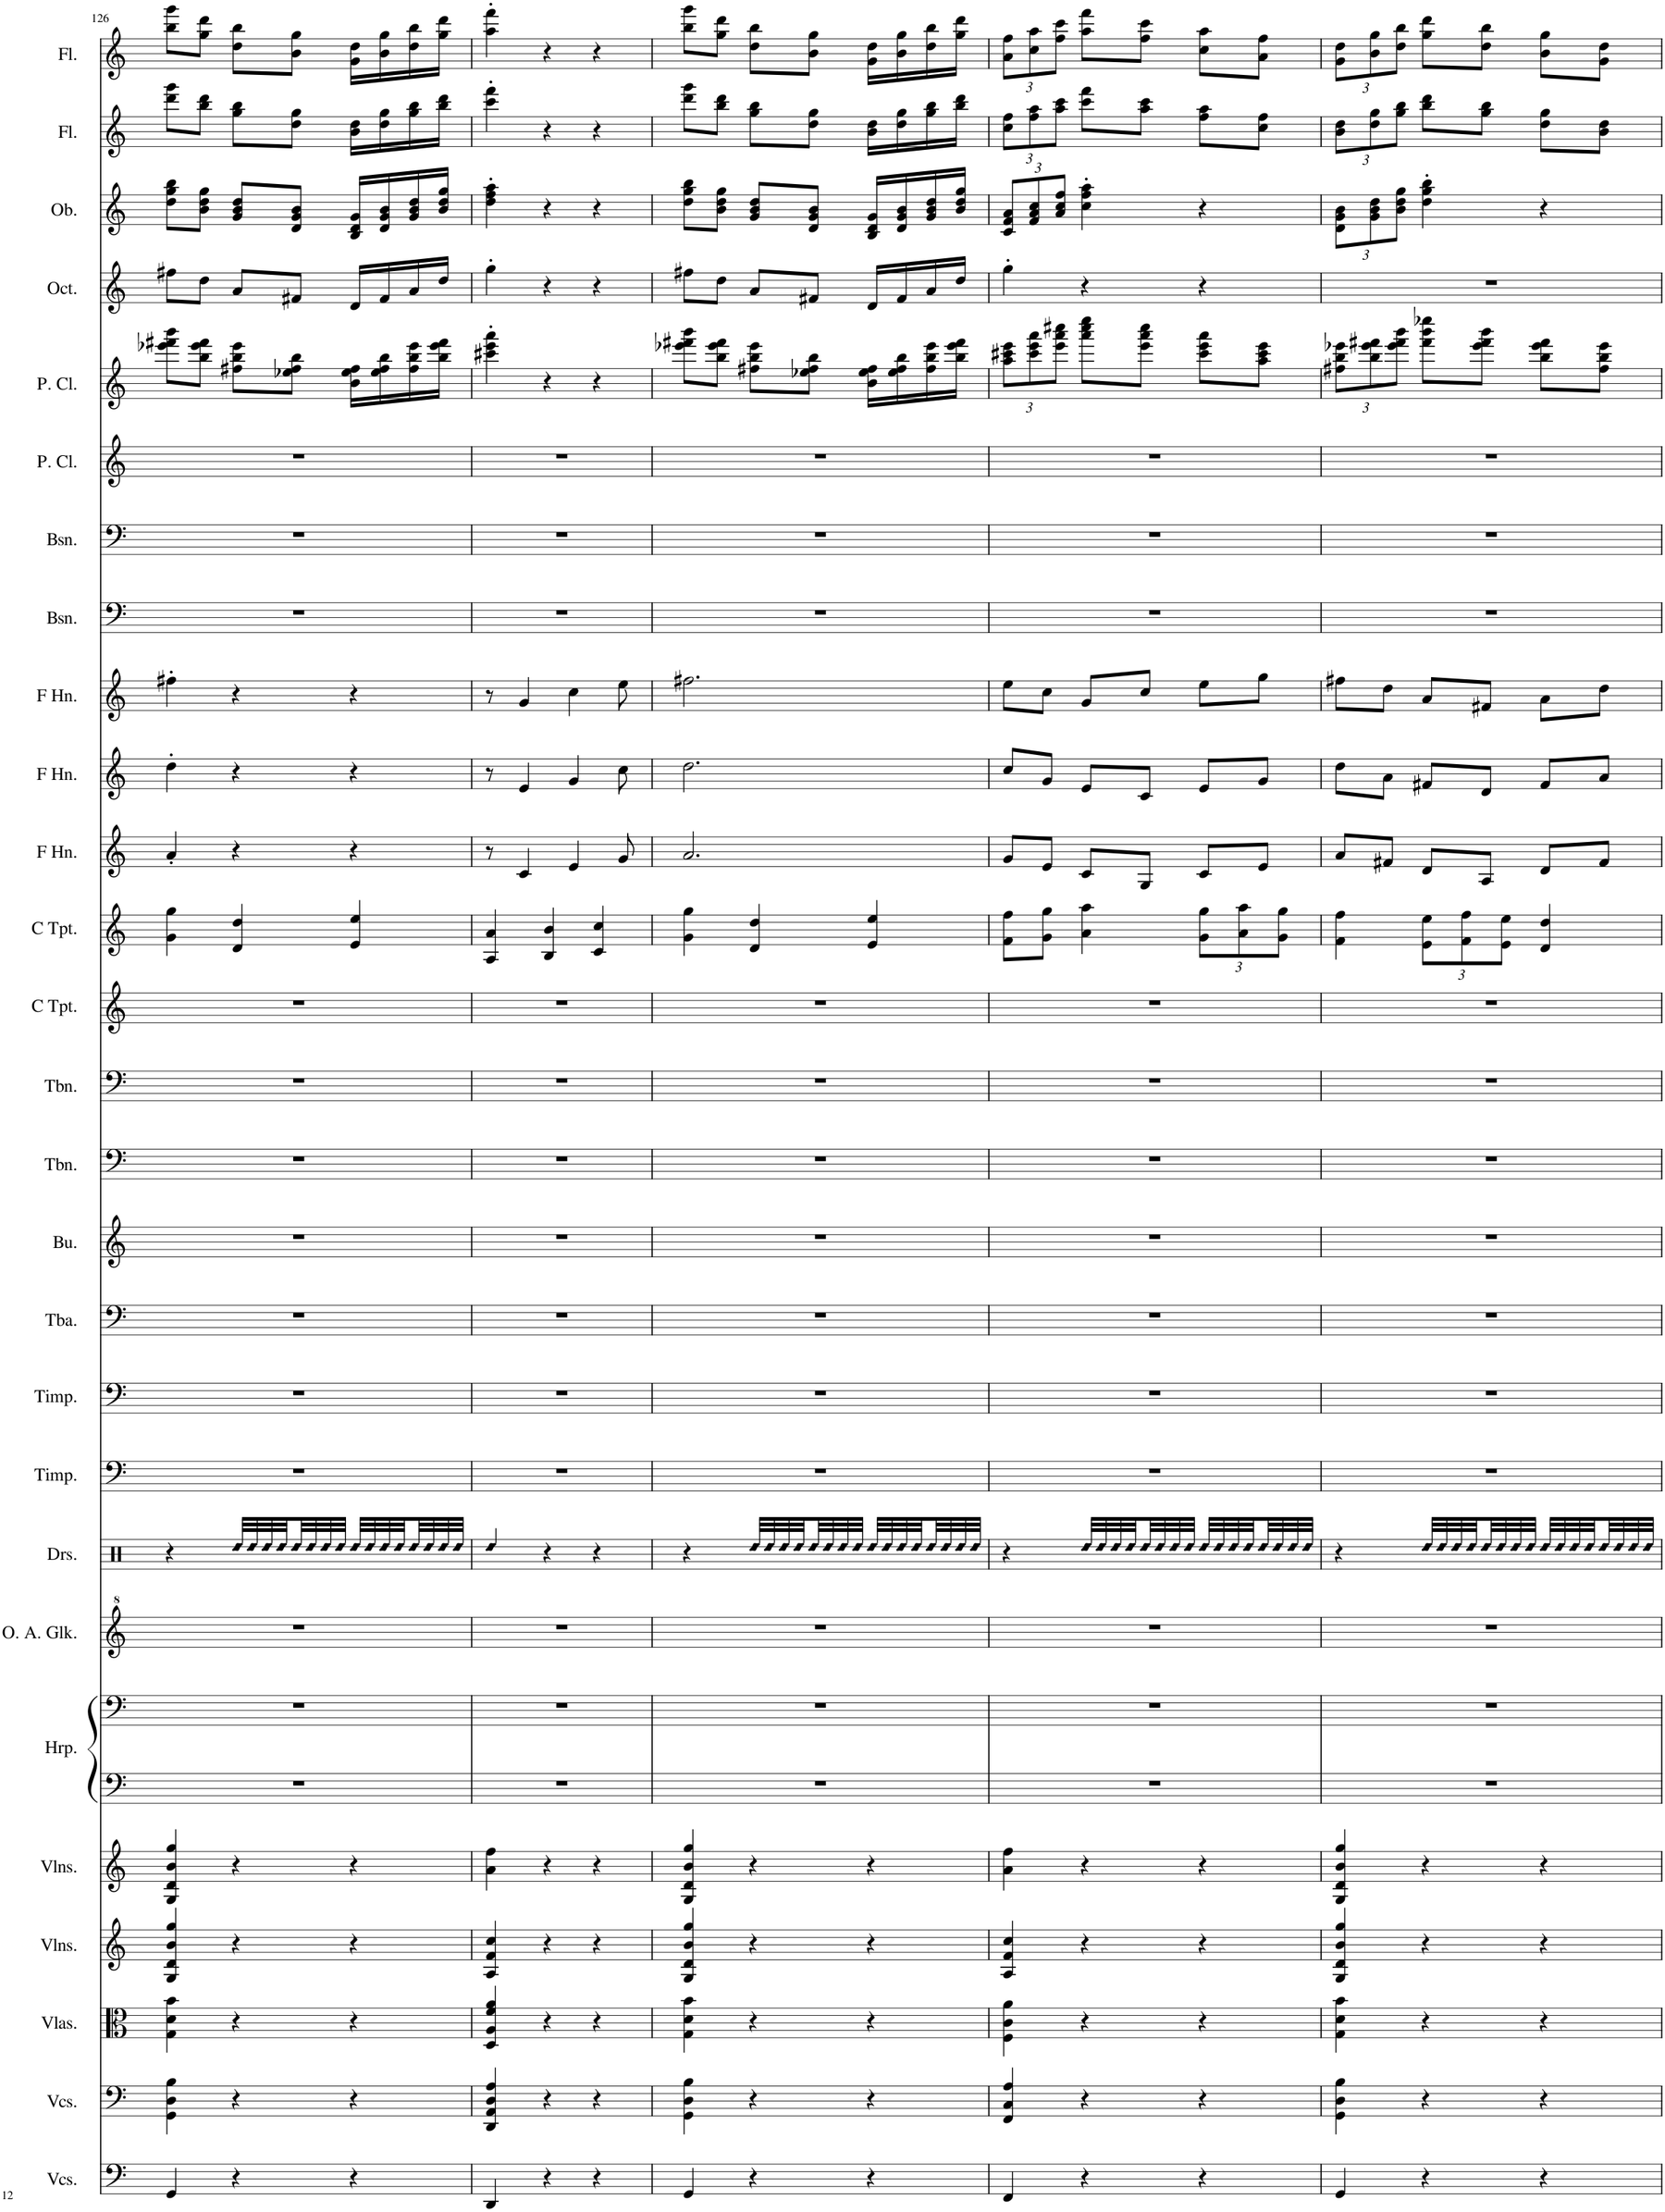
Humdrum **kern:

**kern	**kern	**kern	**kern	**kern	**kern	**kern	**kern	**kern	**kern	**kern	**kern	**kern	**kern	**kern	**kern	**kern	**kern	**kern	**kern	**kern	**kern	**kern	**kern	**kern	**kern	**kern	**kern
*part27	*part26	*part25	*part24	*part23	*part22	*part22	*part21	*part20	*part19	*part18	*part17	*part16	*part15	*part14	*part13	*part12	*part11	*part10	*part9	*part8	*part7	*part6	*part5	*part4	*part3	*part2	*part1
*staff28	*staff27	*staff26	*staff25	*staff24	*staff23	*staff22	*staff21	*staff20	*staff19	*staff18	*staff17	*staff16	*staff15	*staff14	*staff13	*staff12	*staff11	*staff10	*staff9	*staff8	*staff7	*staff6	*staff5	*staff4	*staff3	*staff2	*staff1
*I"Violoncellos, Doublebasses	*I"Violoncellos, Cellos	*I"Violas, Violas	*I"Violins, 2nd Violins	*I"Violins, 1st Violins	*I"Harp, Harp 1	*	*I"Orff Alto Glockenspiel, Glockenspiel	*I"Drumset, Percussion (General MIDI Map)	*I"Timpani, Timpani II	*I"Timpani, Timpani I	*I"Tuba, Bass Tuba	*I"Bugle, Tenor Tuba in Bb	*I"Trombone, Bass Trombone	*I"Trombone, Tenor Trombone	*I"C Trumpet, Trumpets III IV	*I"C Trumpet, Trumpets I II	*I"Horn in F, Horns in F  V  VI	*I"Horn in F, Horns in F III IV	*I"Horn in F, Horns in F  I  II	*I"Bassoon, DoubleBassoon	*I"Bassoon, Bassoons	*I"Piccolo Clarinet, BassClarinets in Bb	*I"Piccolo Clarinet, Clarinets in Bb	*I"Octavin, English Horn	*I"Oboe, Oboe	*I"Flute, Flutes	*I"Flute, Piccolos
*I'Vcs.	*I'Vcs.	*I'Vlas.	*I'Vlns.	*I'Vlns.	*I'Hrp.	*	*I'O. A. Glk.	*I'Drs.	*I'Timp.	*I'Timp.	*I'Tba.	*I'Bu.	*I'Tbn.	*I'Tbn.	*I'C Tpt.	*I'C Tpt.	*I'F Hn.	*I'F Hn.	*I'F Hn.	*I'Bsn.	*I'Bsn.	*I'P. Cl.	*I'P. Cl.	*I'Oct.	*I'Ob.	*I'Fl.	*I'Fl.
!!LO:PB:g=z
*clefF4	*clefF4	*clefC3	*clefG2	*clefG2	*clefF4	*clefF4	*clefG^2	*clefX	*clefF4	*clefF4	*clefF4	*clefG2	*clefF4	*clefF4	*clefG2	*clefG2	*clefG2	*clefG2	*clefG2	*clefF4	*clefF4	*clefG2	*clefG2	*clefG2	*clefG2	*clefG2	*clefG2
*	*	*	*	*	*	*	*	*	*	*	*	*	*	*	*	*	*Trd4c7	*Trd4c7	*Trd4c7	*	*	*Trd-5c-8	*Trd-5c-8	*Trd4c7	*	*	*
*k[]	*k[]	*k[]	*k[]	*k[]	*k[]	*k[]	*k[]	*k[]	*k[]	*k[]	*k[]	*k[]	*k[]	*k[]	*k[]	*k[]	*k[]	*k[]	*k[]	*k[]	*k[]	*k[]	*k[]	*k[]	*k[]	*k[]	*k[]
*M3/4	*M3/4	*M3/4	*M3/4	*M3/4	*M3/4	*M3/4	*M3/4	*M3/4	*M3/4	*M3/4	*M3/4	*M3/4	*M3/4	*M3/4	*M3/4	*M3/4	*M3/4	*M3/4	*M3/4	*M3/4	*M3/4	*M3/4	*M3/4	*M3/4	*M3/4	*M3/4	*M3/4
=126	=126	=126	=126	=126	=126	=126	=126	=126	=126	=126	=126	=126	=126	=126	=126	=126	=126	=126	=126	=126	=126	=126	=126	=126	=126	=126	=126
4GG/	4GG\ 4D\ 4B\	4G\ 4d\ 4b\	4G/ 4d/ 4b/ 4gg/	4G/ 4d/ 4b/ 4gg/	2.r	2.r	2.r	4r	2.r	2.r	2.r	2.r	2.r	2.r	2.r	4g\ 4gg\	4a'/	4dd'\	4ff#X'\	2.r	2.r	2.r	8eee-X\ 8fff#X\ 8bbb\L	8ff#X\L	8dd\ 8gg\ 8bb\L	8ddd\ 8ggg\L	8bb\ 8ggg\L
.	.	.	.	.	.	.	.	.	.	.	.	.	.	.	.	.	.	.	.	.	.	.	8bb\ 8eee-\ 8fff#\J	8dd\J	8b\ 8dd\ 8gg\J	8bb\ 8ddd\J	8gg\ 8ddd\J
!	!	!	!	!	!	!	!	!LO:N:head=diamond	!	!	!	!	!	!	!	!	!	!	!	!	!	!	!	!	!	!	!
4r	4r	4r	4r	4r	.	.	.	32Rdd/LLL	.	.	.	.	.	.	.	4d/ 4dd/	4r	4r	4r	.	.	.	8ff#X\ 8bb\ 8eee-\L	8a/L	8g/ 8b/ 8dd/L	8gg\ 8bb\L	8dd\ 8bb\L
!	!	!	!	!	!	!	!	!LO:N:head=diamond	!	!	!	!	!	!	!	!	!	!	!	!	!	!	!	!	!	!	!
.	.	.	.	.	.	.	.	32Rdd/	.	.	.	.	.	.	.	.	.	.	.	.	.	.	.	.	.	.	.
!	!	!	!	!	!	!	!	!LO:N:head=diamond	!	!	!	!	!	!	!	!	!	!	!	!	!	!	!	!	!	!	!
.	.	.	.	.	.	.	.	32Rdd/	.	.	.	.	.	.	.	.	.	.	.	.	.	.	.	.	.	.	.
!	!	!	!	!	!	!	!	!LO:N:head=diamond	!	!	!	!	!	!	!	!	!	!	!	!	!	!	!	!	!	!	!
.	.	.	.	.	.	.	.	32Rdd/	.	.	.	.	.	.	.	.	.	.	.	.	.	.	.	.	.	.	.
!	!	!	!	!	!	!	!	!LO:N:head=diamond	!	!	!	!	!	!	!	!	!	!	!	!	!	!	!	!	!	!	!
.	.	.	.	.	.	.	.	32Rdd/	.	.	.	.	.	.	.	.	.	.	.	.	.	.	8ee-X\ 8ff#\ 8bb\J	8f#X/J	8d/ 8g/ 8b/J	8dd\ 8gg\J	8b\ 8gg\J
!	!	!	!	!	!	!	!	!LO:N:head=diamond	!	!	!	!	!	!	!	!	!	!	!	!	!	!	!	!	!	!	!
.	.	.	.	.	.	.	.	32Rdd/	.	.	.	.	.	.	.	.	.	.	.	.	.	.	.	.	.	.	.
!	!	!	!	!	!	!	!	!LO:N:head=diamond	!	!	!	!	!	!	!	!	!	!	!	!	!	!	!	!	!	!	!
.	.	.	.	.	.	.	.	32Rdd/	.	.	.	.	.	.	.	.	.	.	.	.	.	.	.	.	.	.	.
!	!	!	!	!	!	!	!	!LO:N:head=diamond	!	!	!	!	!	!	!	!	!	!	!	!	!	!	!	!	!	!	!
.	.	.	.	.	.	.	.	32Rdd/JJJ	.	.	.	.	.	.	.	.	.	.	.	.	.	.	.	.	.	.	.
!	!	!	!	!	!	!	!	!LO:N:head=diamond	!	!	!	!	!	!	!	!	!	!	!	!	!	!	!	!	!	!	!
4r	4r	4r	4r	4r	.	.	.	32Rdd/LLL	.	.	.	.	.	.	.	4e/ 4ee/	4r	4r	4r	.	.	.	16b\ 16ee-\ 16ff#\LL	16d/LL	16B/ 16d/ 16g/LL	16b\ 16dd\LL	16g\ 16dd\LL
!	!	!	!	!	!	!	!	!LO:N:head=diamond	!	!	!	!	!	!	!	!	!	!	!	!	!	!	!	!	!	!	!
.	.	.	.	.	.	.	.	32Rdd/	.	.	.	.	.	.	.	.	.	.	.	.	.	.	.	.	.	.	.
!	!	!	!	!	!	!	!	!LO:N:head=diamond	!	!	!	!	!	!	!	!	!	!	!	!	!	!	!	!	!	!	!
.	.	.	.	.	.	.	.	32Rdd/	.	.	.	.	.	.	.	.	.	.	.	.	.	.	16ee-\ 16ff#\ 16bb\	16f#/	16d/ 16g/ 16b/	16dd\ 16gg\	16b\ 16gg\
!	!	!	!	!	!	!	!	!LO:N:head=diamond	!	!	!	!	!	!	!	!	!	!	!	!	!	!	!	!	!	!	!
.	.	.	.	.	.	.	.	32Rdd/	.	.	.	.	.	.	.	.	.	.	.	.	.	.	.	.	.	.	.
!	!	!	!	!	!	!	!	!LO:N:head=diamond	!	!	!	!	!	!	!	!	!	!	!	!	!	!	!	!	!	!	!
.	.	.	.	.	.	.	.	32Rdd/	.	.	.	.	.	.	.	.	.	.	.	.	.	.	16ff#\ 16bb\ 16eee-\	16a/	16g/ 16b/ 16dd/	16gg\ 16bb\	16dd\ 16bb\
!	!	!	!	!	!	!	!	!LO:N:head=diamond	!	!	!	!	!	!	!	!	!	!	!	!	!	!	!	!	!	!	!
.	.	.	.	.	.	.	.	32Rdd/	.	.	.	.	.	.	.	.	.	.	.	.	.	.	.	.	.	.	.
!	!	!	!	!	!	!	!	!LO:N:head=diamond	!	!	!	!	!	!	!	!	!	!	!	!	!	!	!	!	!	!	!
.	.	.	.	.	.	.	.	32Rdd/	.	.	.	.	.	.	.	.	.	.	.	.	.	.	16bb\ 16eee-\ 16fff#\JJ	16dd/JJ	16b/ 16dd/ 16gg/JJ	16bb\ 16ddd\JJ	16gg\ 16ddd\JJ
!	!	!	!	!	!	!	!	!LO:N:head=diamond	!	!	!	!	!	!	!	!	!	!	!	!	!	!	!	!	!	!	!
.	.	.	.	.	.	.	.	32Rdd/JJJ	.	.	.	.	.	.	.	.	.	.	.	.	.	.	.	.	.	.	.
=127	=127	=127	=127	=127	=127	=127	=127	=127	=127	=127	=127	=127	=127	=127	=127	=127	=127	=127	=127	=127	=127	=127	=127	=127	=127	=127	=127
!	!	!	!	!	!	!	!	!LO:N:head=diamond	!	!	!	!	!	!	!	!	!	!	!	!	!	!	!	!	!	!	!
4DD/	4DD/ 4AA/ 4D/ 4A/	4D/ 4A/ 4f/ 4a/	4A/ 4f/ 4cc/	4a\ 4ff\	2.r	2.r	2.r	4Rdd/	2.r	2.r	2.r	2.r	2.r	2.r	2.r	4A/ 4a/	8r	8r	8r	2.r	2.r	2.r	4ccc#X\' 4eee\' 4aaa\'	4gg'\	4dd\' 4ff\' 4aa\'	4ccc\' 4fff\'	4aa\' 4fff\'
.	.	.	.	.	.	.	.	.	.	.	.	.	.	.	.	.	4c/	4e/	4g/	.	.	.	.	.	.	.	.
4r	4r	4r	4r	4r	.	.	.	4r	.	.	.	.	.	.	.	4B/ 4b/	.	.	.	.	.	.	4r	4r	4r	4r	4r
.	.	.	.	.	.	.	.	.	.	.	.	.	.	.	.	.	4e/	4g/	4cc\	.	.	.	.	.	.	.	.
4r	4r	4r	4r	4r	.	.	.	4r	.	.	.	.	.	.	.	4c/ 4cc/	.	.	.	.	.	.	4r	4r	4r	4r	4r
.	.	.	.	.	.	.	.	.	.	.	.	.	.	.	.	.	8g/	8cc\	8ee\	.	.	.	.	.	.	.	.
=128	=128	=128	=128	=128	=128	=128	=128	=128	=128	=128	=128	=128	=128	=128	=128	=128	=128	=128	=128	=128	=128	=128	=128	=128	=128	=128	=128
4GG/	4GG\ 4D\ 4B\	4G\ 4d\ 4b\	4G/ 4d/ 4b/ 4gg/	4G/ 4d/ 4b/ 4gg/	2.r	2.r	2.r	4r	2.r	2.r	2.r	2.r	2.r	2.r	2.r	4g\ 4gg\	2.a/	2.dd\	2.ff#X\	2.r	2.r	2.r	8eee-X\ 8fff#X\ 8bbb\L	8ff#X\L	8dd\ 8gg\ 8bb\L	8ddd\ 8ggg\L	8bb\ 8ggg\L
.	.	.	.	.	.	.	.	.	.	.	.	.	.	.	.	.	.	.	.	.	.	.	8bb\ 8eee-\ 8fff#\J	8dd\J	8b\ 8dd\ 8gg\J	8bb\ 8ddd\J	8gg\ 8ddd\J
!	!	!	!	!	!	!	!	!LO:N:head=diamond	!	!	!	!	!	!	!	!	!	!	!	!	!	!	!	!	!	!	!
4r	4r	4r	4r	4r	.	.	.	32Rdd/LLL	.	.	.	.	.	.	.	4d/ 4dd/	.	.	.	.	.	.	8ff#X\ 8bb\ 8eee-\L	8a/L	8g/ 8b/ 8dd/L	8gg\ 8bb\L	8dd\ 8bb\L
!	!	!	!	!	!	!	!	!LO:N:head=diamond	!	!	!	!	!	!	!	!	!	!	!	!	!	!	!	!	!	!	!
.	.	.	.	.	.	.	.	32Rdd/	.	.	.	.	.	.	.	.	.	.	.	.	.	.	.	.	.	.	.
!	!	!	!	!	!	!	!	!LO:N:head=diamond	!	!	!	!	!	!	!	!	!	!	!	!	!	!	!	!	!	!	!
.	.	.	.	.	.	.	.	32Rdd/	.	.	.	.	.	.	.	.	.	.	.	.	.	.	.	.	.	.	.
!	!	!	!	!	!	!	!	!LO:N:head=diamond	!	!	!	!	!	!	!	!	!	!	!	!	!	!	!	!	!	!	!
.	.	.	.	.	.	.	.	32Rdd/	.	.	.	.	.	.	.	.	.	.	.	.	.	.	.	.	.	.	.
!	!	!	!	!	!	!	!	!LO:N:head=diamond	!	!	!	!	!	!	!	!	!	!	!	!	!	!	!	!	!	!	!
.	.	.	.	.	.	.	.	32Rdd/	.	.	.	.	.	.	.	.	.	.	.	.	.	.	8ee-X\ 8ff#\ 8bb\J	8f#X/J	8d/ 8g/ 8b/J	8dd\ 8gg\J	8b\ 8gg\J
!	!	!	!	!	!	!	!	!LO:N:head=diamond	!	!	!	!	!	!	!	!	!	!	!	!	!	!	!	!	!	!	!
.	.	.	.	.	.	.	.	32Rdd/	.	.	.	.	.	.	.	.	.	.	.	.	.	.	.	.	.	.	.
!	!	!	!	!	!	!	!	!LO:N:head=diamond	!	!	!	!	!	!	!	!	!	!	!	!	!	!	!	!	!	!	!
.	.	.	.	.	.	.	.	32Rdd/	.	.	.	.	.	.	.	.	.	.	.	.	.	.	.	.	.	.	.
!	!	!	!	!	!	!	!	!LO:N:head=diamond	!	!	!	!	!	!	!	!	!	!	!	!	!	!	!	!	!	!	!
.	.	.	.	.	.	.	.	32Rdd/JJJ	.	.	.	.	.	.	.	.	.	.	.	.	.	.	.	.	.	.	.
!	!	!	!	!	!	!	!	!LO:N:head=diamond	!	!	!	!	!	!	!	!	!	!	!	!	!	!	!	!	!	!	!
4r	4r	4r	4r	4r	.	.	.	32Rdd/LLL	.	.	.	.	.	.	.	4e/ 4ee/	.	.	.	.	.	.	16b\ 16ee-\ 16ff#\LL	16d/LL	16B/ 16d/ 16g/LL	16b\ 16dd\LL	16g\ 16dd\LL
!	!	!	!	!	!	!	!	!LO:N:head=diamond	!	!	!	!	!	!	!	!	!	!	!	!	!	!	!	!	!	!	!
.	.	.	.	.	.	.	.	32Rdd/	.	.	.	.	.	.	.	.	.	.	.	.	.	.	.	.	.	.	.
!	!	!	!	!	!	!	!	!LO:N:head=diamond	!	!	!	!	!	!	!	!	!	!	!	!	!	!	!	!	!	!	!
.	.	.	.	.	.	.	.	32Rdd/	.	.	.	.	.	.	.	.	.	.	.	.	.	.	16ee-\ 16ff#\ 16bb\	16f#/	16d/ 16g/ 16b/	16dd\ 16gg\	16b\ 16gg\
!	!	!	!	!	!	!	!	!LO:N:head=diamond	!	!	!	!	!	!	!	!	!	!	!	!	!	!	!	!	!	!	!
.	.	.	.	.	.	.	.	32Rdd/	.	.	.	.	.	.	.	.	.	.	.	.	.	.	.	.	.	.	.
!	!	!	!	!	!	!	!	!LO:N:head=diamond	!	!	!	!	!	!	!	!	!	!	!	!	!	!	!	!	!	!	!
.	.	.	.	.	.	.	.	32Rdd/	.	.	.	.	.	.	.	.	.	.	.	.	.	.	16ff#\ 16bb\ 16eee-\	16a/	16g/ 16b/ 16dd/	16gg\ 16bb\	16dd\ 16bb\
!	!	!	!	!	!	!	!	!LO:N:head=diamond	!	!	!	!	!	!	!	!	!	!	!	!	!	!	!	!	!	!	!
.	.	.	.	.	.	.	.	32Rdd/	.	.	.	.	.	.	.	.	.	.	.	.	.	.	.	.	.	.	.
!	!	!	!	!	!	!	!	!LO:N:head=diamond	!	!	!	!	!	!	!	!	!	!	!	!	!	!	!	!	!	!	!
.	.	.	.	.	.	.	.	32Rdd/	.	.	.	.	.	.	.	.	.	.	.	.	.	.	16bb\ 16eee-\ 16fff#\JJ	16dd/JJ	16b/ 16dd/ 16gg/JJ	16bb\ 16ddd\JJ	16gg\ 16ddd\JJ
!	!	!	!	!	!	!	!	!LO:N:head=diamond	!	!	!	!	!	!	!	!	!	!	!	!	!	!	!	!	!	!	!
.	.	.	.	.	.	.	.	32Rdd/JJJ	.	.	.	.	.	.	.	.	.	.	.	.	.	.	.	.	.	.	.
=129	=129	=129	=129	=129	=129	=129	=129	=129	=129	=129	=129	=129	=129	=129	=129	=129	=129	=129	=129	=129	=129	=129	=129	=129	=129	=129	=129
*	*	*	*	*	*	*	*	*	*	*	*	*	*	*	*	*	*	*	*	*	*	*	*Xbrackettup	*	*Xbrackettup	*Xbrackettup	*Xbrackettup
4FF/	4FF/ 4C/ 4A/	4F\ 4c\ 4a\	4A/ 4f/ 4cc/	4a\ 4ff\	2.r	2.r	2.r	4r	2.r	2.r	2.r	2.r	2.r	2.r	2.r	8f\ 8ff\L	8g/L	8cc/L	8ee\L	2.r	2.r	2.r	12aa\ 12ccc#X\ 12eee\L	4gg'\	12c/ 12f/ 12a/L	12cc\ 12ff\L	12a\ 12ff\L
.	.	.	.	.	.	.	.	.	.	.	.	.	.	.	.	.	.	.	.	.	.	.	12ccc#\ 12eee\ 12aaa\	.	12f/ 12a/ 12cc/	12ff\ 12aa\	12cc\ 12aa\
.	.	.	.	.	.	.	.	.	.	.	.	.	.	.	.	8g\ 8gg\J	8e/J	8g/J	8cc\J	.	.	.	.	.	.	.	.
.	.	.	.	.	.	.	.	.	.	.	.	.	.	.	.	.	.	.	.	.	.	.	12eee\ 12aaa\ 12cccc#X\J	.	12a/ 12cc/ 12ff/J	12aa\ 12ccc\J	12ff\ 12ccc\J
!	!	!	!	!	!	!	!	!LO:N:head=diamond	!	!	!	!	!	!	!	!	!	!	!	!	!	!	!	!	!	!	!
4r	4r	4r	4r	4r	.	.	.	32Rdd/LLL	.	.	.	.	.	.	.	4a\ 4aa\	8c/L	8e/L	8g/L	.	.	.	8aaa\ 8cccc#\ 8eeee\L	4r	4cc\' 4ff\' 4aa\'	8ccc\ 8fff\L	8aa\ 8fff\L
!	!	!	!	!	!	!	!	!LO:N:head=diamond	!	!	!	!	!	!	!	!	!	!	!	!	!	!	!	!	!	!	!
.	.	.	.	.	.	.	.	32Rdd/	.	.	.	.	.	.	.	.	.	.	.	.	.	.	.	.	.	.	.
!	!	!	!	!	!	!	!	!LO:N:head=diamond	!	!	!	!	!	!	!	!	!	!	!	!	!	!	!	!	!	!	!
.	.	.	.	.	.	.	.	32Rdd/	.	.	.	.	.	.	.	.	.	.	.	.	.	.	.	.	.	.	.
!	!	!	!	!	!	!	!	!LO:N:head=diamond	!	!	!	!	!	!	!	!	!	!	!	!	!	!	!	!	!	!	!
.	.	.	.	.	.	.	.	32Rdd/	.	.	.	.	.	.	.	.	.	.	.	.	.	.	.	.	.	.	.
!	!	!	!	!	!	!	!	!LO:N:head=diamond	!	!	!	!	!	!	!	!	!	!	!	!	!	!	!	!	!	!	!
.	.	.	.	.	.	.	.	32Rdd/	.	.	.	.	.	.	.	.	8G/J	8c/J	8cc/J	.	.	.	8eee\ 8aaa\ 8cccc#\J	.	.	8aa\ 8ccc\J	8ff\ 8ccc\J
!	!	!	!	!	!	!	!	!LO:N:head=diamond	!	!	!	!	!	!	!	!	!	!	!	!	!	!	!	!	!	!	!
.	.	.	.	.	.	.	.	32Rdd/	.	.	.	.	.	.	.	.	.	.	.	.	.	.	.	.	.	.	.
!	!	!	!	!	!	!	!	!LO:N:head=diamond	!	!	!	!	!	!	!	!	!	!	!	!	!	!	!	!	!	!	!
.	.	.	.	.	.	.	.	32Rdd/	.	.	.	.	.	.	.	.	.	.	.	.	.	.	.	.	.	.	.
!	!	!	!	!	!	!	!	!LO:N:head=diamond	!	!	!	!	!	!	!	!	!	!	!	!	!	!	!	!	!	!	!
.	.	.	.	.	.	.	.	32Rdd/JJJ	.	.	.	.	.	.	.	.	.	.	.	.	.	.	.	.	.	.	.
!	!	!	!	!	!	!	!	!LO:N:head=diamond	!	!	!	!	!	!	!	!	!	!	!	!	!	!	!	!	!	!	!
*	*	*	*	*	*	*	*	*	*	*	*	*	*	*	*	*Xbrackettup	*	*	*	*	*	*	*	*	*	*	*
4r	4r	4r	4r	4r	.	.	.	32Rdd/LLL	.	.	.	.	.	.	.	12g\ 12gg\L	8c/L	8e/L	8ee\L	.	.	.	8ccc#\ 8eee\ 8aaa\L	4r	4r	8ff\ 8aa\L	8cc\ 8aa\L
!	!	!	!	!	!	!	!	!LO:N:head=diamond	!	!	!	!	!	!	!	!	!	!	!	!	!	!	!	!	!	!	!
.	.	.	.	.	.	.	.	32Rdd/	.	.	.	.	.	.	.	.	.	.	.	.	.	.	.	.	.	.	.
!	!	!	!	!	!	!	!	!LO:N:head=diamond	!	!	!	!	!	!	!	!	!	!	!	!	!	!	!	!	!	!	!
.	.	.	.	.	.	.	.	32Rdd/	.	.	.	.	.	.	.	.	.	.	.	.	.	.	.	.	.	.	.
.	.	.	.	.	.	.	.	.	.	.	.	.	.	.	.	12a\ 12aa\	.	.	.	.	.	.	.	.	.	.	.
!	!	!	!	!	!	!	!	!LO:N:head=diamond	!	!	!	!	!	!	!	!	!	!	!	!	!	!	!	!	!	!	!
.	.	.	.	.	.	.	.	32Rdd/	.	.	.	.	.	.	.	.	.	.	.	.	.	.	.	.	.	.	.
!	!	!	!	!	!	!	!	!LO:N:head=diamond	!	!	!	!	!	!	!	!	!	!	!	!	!	!	!	!	!	!	!
.	.	.	.	.	.	.	.	32Rdd/	.	.	.	.	.	.	.	.	8e/J	8g/J	8gg\J	.	.	.	8aa\ 8ccc#\ 8eee\J	.	.	8cc\ 8ff\J	8a\ 8ff\J
!	!	!	!	!	!	!	!	!LO:N:head=diamond	!	!	!	!	!	!	!	!	!	!	!	!	!	!	!	!	!	!	!
.	.	.	.	.	.	.	.	32Rdd/	.	.	.	.	.	.	.	.	.	.	.	.	.	.	.	.	.	.	.
.	.	.	.	.	.	.	.	.	.	.	.	.	.	.	.	12g\ 12gg\J	.	.	.	.	.	.	.	.	.	.	.
!	!	!	!	!	!	!	!	!LO:N:head=diamond	!	!	!	!	!	!	!	!	!	!	!	!	!	!	!	!	!	!	!
.	.	.	.	.	.	.	.	32Rdd/	.	.	.	.	.	.	.	.	.	.	.	.	.	.	.	.	.	.	.
!	!	!	!	!	!	!	!	!LO:N:head=diamond	!	!	!	!	!	!	!	!	!	!	!	!	!	!	!	!	!	!	!
.	.	.	.	.	.	.	.	32Rdd/JJJ	.	.	.	.	.	.	.	.	.	.	.	.	.	.	.	.	.	.	.
=130	=130	=130	=130	=130	=130	=130	=130	=130	=130	=130	=130	=130	=130	=130	=130	=130	=130	=130	=130	=130	=130	=130	=130	=130	=130	=130	=130
4GG/	4GG\ 4D\ 4B\	4G\ 4d\ 4b\	4G/ 4d/ 4b/ 4gg/	4G/ 4d/ 4b/ 4gg/	2.r	2.r	2.r	4r	2.r	2.r	2.r	2.r	2.r	2.r	2.r	4f\ 4ff\	8a/L	8dd\L	8ff#X\L	2.r	2.r	2.r	12ff#X\ 12bb\ 12eee-X\L	2.r	12d\ 12g\ 12b\L	12b\ 12dd\L	12g\ 12dd\L
.	.	.	.	.	.	.	.	.	.	.	.	.	.	.	.	.	.	.	.	.	.	.	12bb\ 12eee-\ 12fff#X\	.	12g\ 12b\ 12dd\	12dd\ 12gg\	12b\ 12gg\
.	.	.	.	.	.	.	.	.	.	.	.	.	.	.	.	.	8f#X/J	8a\J	8dd\J	.	.	.	.	.	.	.	.
.	.	.	.	.	.	.	.	.	.	.	.	.	.	.	.	.	.	.	.	.	.	.	12eee-\ 12fff#\ 12bbb\J	.	12b\ 12dd\ 12gg\J	12gg\ 12bb\J	12dd\ 12bb\J
!	!	!	!	!	!	!	!	!LO:N:head=diamond	!	!	!	!	!	!	!	!	!	!	!	!	!	!	!	!	!	!	!
4r	4r	4r	4r	4r	.	.	.	32Rdd/LLL	.	.	.	.	.	.	.	12e\ 12ee\L	8d/L	8f#X/L	8a/L	.	.	.	8fff#\ 8bbb\ 8eeee-X\L	.	4dd\' 4gg\' 4bb\'	8bb\ 8ddd\L	8gg\ 8ddd\L
!	!	!	!	!	!	!	!	!LO:N:head=diamond	!	!	!	!	!	!	!	!	!	!	!	!	!	!	!	!	!	!	!
.	.	.	.	.	.	.	.	32Rdd/	.	.	.	.	.	.	.	.	.	.	.	.	.	.	.	.	.	.	.
!	!	!	!	!	!	!	!	!LO:N:head=diamond	!	!	!	!	!	!	!	!	!	!	!	!	!	!	!	!	!	!	!
.	.	.	.	.	.	.	.	32Rdd/	.	.	.	.	.	.	.	.	.	.	.	.	.	.	.	.	.	.	.
.	.	.	.	.	.	.	.	.	.	.	.	.	.	.	.	12f\ 12ff\	.	.	.	.	.	.	.	.	.	.	.
!	!	!	!	!	!	!	!	!LO:N:head=diamond	!	!	!	!	!	!	!	!	!	!	!	!	!	!	!	!	!	!	!
.	.	.	.	.	.	.	.	32Rdd/	.	.	.	.	.	.	.	.	.	.	.	.	.	.	.	.	.	.	.
!	!	!	!	!	!	!	!	!LO:N:head=diamond	!	!	!	!	!	!	!	!	!	!	!	!	!	!	!	!	!	!	!
.	.	.	.	.	.	.	.	32Rdd/	.	.	.	.	.	.	.	.	8A/J	8d/J	8f#X/J	.	.	.	8eee-\ 8fff#\ 8bbb\J	.	.	8gg\ 8bb\J	8dd\ 8bb\J
!	!	!	!	!	!	!	!	!LO:N:head=diamond	!	!	!	!	!	!	!	!	!	!	!	!	!	!	!	!	!	!	!
.	.	.	.	.	.	.	.	32Rdd/	.	.	.	.	.	.	.	.	.	.	.	.	.	.	.	.	.	.	.
.	.	.	.	.	.	.	.	.	.	.	.	.	.	.	.	12e\ 12ee\J	.	.	.	.	.	.	.	.	.	.	.
!	!	!	!	!	!	!	!	!LO:N:head=diamond	!	!	!	!	!	!	!	!	!	!	!	!	!	!	!	!	!	!	!
.	.	.	.	.	.	.	.	32Rdd/	.	.	.	.	.	.	.	.	.	.	.	.	.	.	.	.	.	.	.
!	!	!	!	!	!	!	!	!LO:N:head=diamond	!	!	!	!	!	!	!	!	!	!	!	!	!	!	!	!	!	!	!
.	.	.	.	.	.	.	.	32Rdd/JJJ	.	.	.	.	.	.	.	.	.	.	.	.	.	.	.	.	.	.	.
!	!	!	!	!	!	!	!	!LO:N:head=diamond	!	!	!	!	!	!	!	!	!	!	!	!	!	!	!	!	!	!	!
4r	4r	4r	4r	4r	.	.	.	32Rdd/LLL	.	.	.	.	.	.	.	4d/ 4dd/	8d/L	8f#/L	8a\L	.	.	.	8bb\ 8eee-\ 8fff#\L	.	4r	8dd\ 8gg\L	8b\ 8gg\L
!	!	!	!	!	!	!	!	!LO:N:head=diamond	!	!	!	!	!	!	!	!	!	!	!	!	!	!	!	!	!	!	!
.	.	.	.	.	.	.	.	32Rdd/	.	.	.	.	.	.	.	.	.	.	.	.	.	.	.	.	.	.	.
!	!	!	!	!	!	!	!	!LO:N:head=diamond	!	!	!	!	!	!	!	!	!	!	!	!	!	!	!	!	!	!	!
.	.	.	.	.	.	.	.	32Rdd/	.	.	.	.	.	.	.	.	.	.	.	.	.	.	.	.	.	.	.
!	!	!	!	!	!	!	!	!LO:N:head=diamond	!	!	!	!	!	!	!	!	!	!	!	!	!	!	!	!	!	!	!
.	.	.	.	.	.	.	.	32Rdd/	.	.	.	.	.	.	.	.	.	.	.	.	.	.	.	.	.	.	.
!	!	!	!	!	!	!	!	!LO:N:head=diamond	!	!	!	!	!	!	!	!	!	!	!	!	!	!	!	!	!	!	!
.	.	.	.	.	.	.	.	32Rdd/	.	.	.	.	.	.	.	.	8f#/J	8a/J	8dd\J	.	.	.	8ff#\ 8bb\ 8eee-\J	.	.	8b\ 8dd\J	8g\ 8dd\J
!	!	!	!	!	!	!	!	!LO:N:head=diamond	!	!	!	!	!	!	!	!	!	!	!	!	!	!	!	!	!	!	!
.	.	.	.	.	.	.	.	32Rdd/	.	.	.	.	.	.	.	.	.	.	.	.	.	.	.	.	.	.	.
!	!	!	!	!	!	!	!	!LO:N:head=diamond	!	!	!	!	!	!	!	!	!	!	!	!	!	!	!	!	!	!	!
.	.	.	.	.	.	.	.	32Rdd/	.	.	.	.	.	.	.	.	.	.	.	.	.	.	.	.	.	.	.
!	!	!	!	!	!	!	!	!LO:N:head=diamond	!	!	!	!	!	!	!	!	!	!	!	!	!	!	!	!	!	!	!
.	.	.	.	.	.	.	.	32Rdd/JJJ	.	.	.	.	.	.	.	.	.	.	.	.	.	.	.	.	.	.	.
=	=	=	=	=	=	=	=	=	=	=	=	=	=	=	=	=	=	=	=	=	=	=	=	=	=	=	=
*-	*-	*-	*-	*-	*-	*-	*-	*-	*-	*-	*-	*-	*-	*-	*-	*-	*-	*-	*-	*-	*-	*-	*-	*-	*-	*-	*-
